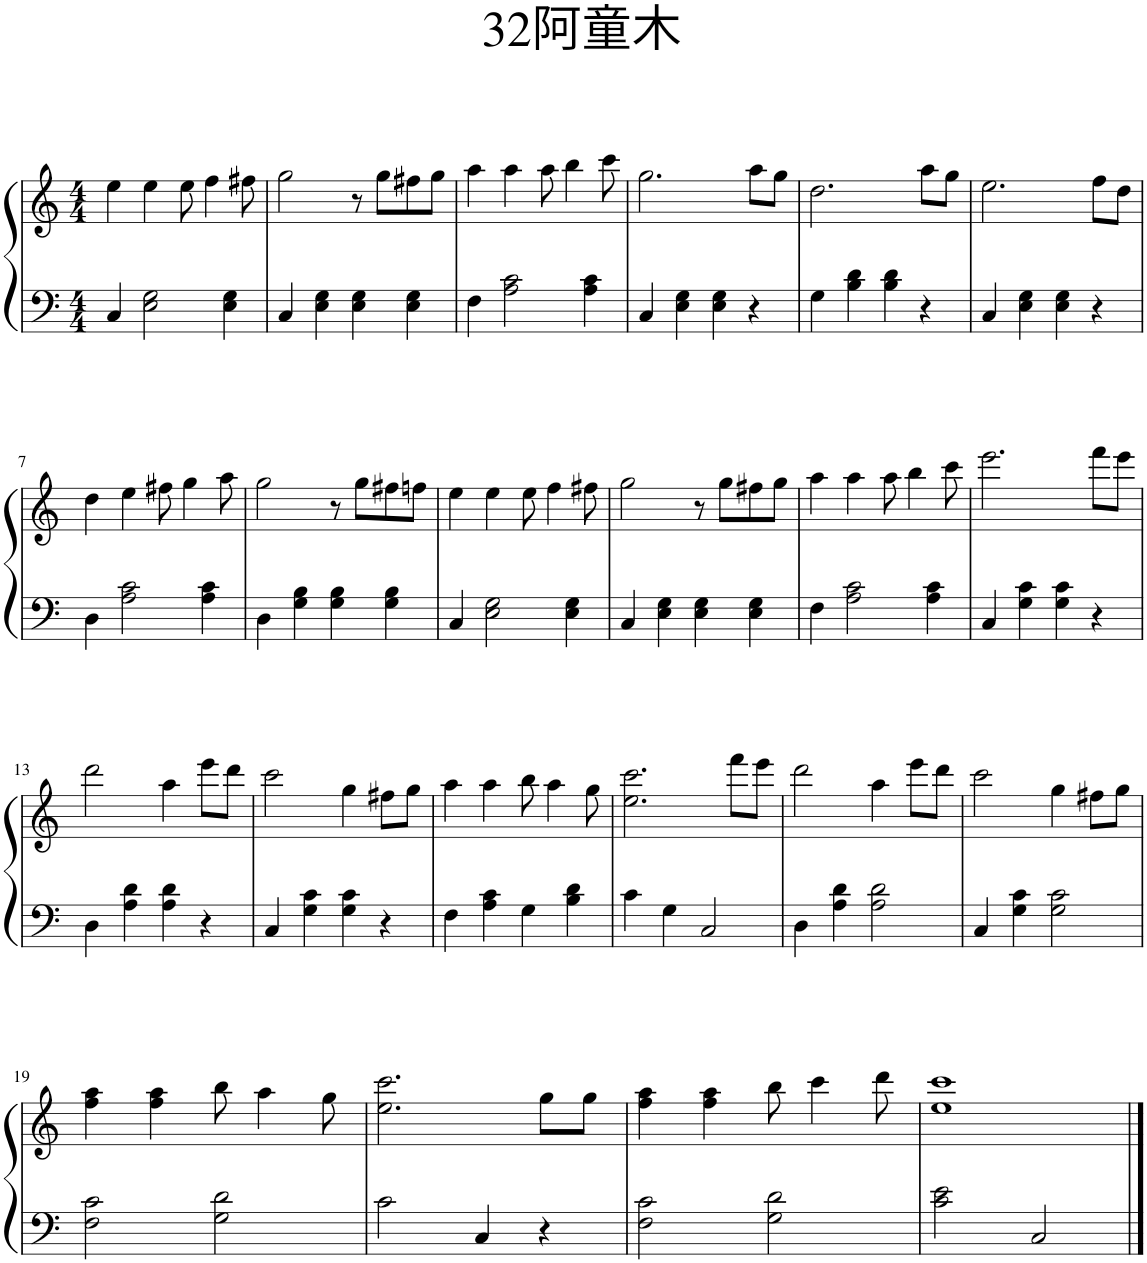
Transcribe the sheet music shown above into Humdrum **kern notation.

**kern	**kern
*part1	*part1
*staff2	*staff1
*I"钢琴	*
*clefF4	*clefG2
*k[]	*k[]
*M4/4	*M4/4
=1	=1
4C/	4ee\
2E\ 2G\	4ee\
.	8ee\
.	4ff\
4E\ 4G\	.
.	8ff#X\
=2	=2
4C/	2gg\
4E\ 4G\	.
4E\ 4G\	8r
.	8gg\L
4E\ 4G\	8ff#X\
.	8gg\J
=3	=3
4F\	4aa\
2A\ 2c\	4aa\
.	8aa\
.	4bb\
4A\ 4c\	.
.	8ccc\
=4	=4
4C/	2.gg\
4E\ 4G\	.
4E\ 4G\	.
4r	8aa\L
.	8gg\J
=5	=5
4G\	2.dd\
4B\ 4d\	.
4B\ 4d\	.
4r	8aa\L
.	8gg\J
=6	=6
4C/	2.ee\
4E\ 4G\	.
4E\ 4G\	.
4r	8ff\L
.	8dd\J
!!LO:LB:g=z
=7	=7
4D\	4dd\
2A\ 2c\	4ee\
.	8ff#X\
.	4gg\
4A\ 4c\	.
.	8aa\
=8	=8
4D\	2gg\
4G\ 4B\	.
4G\ 4B\	8r
.	8gg\L
4G\ 4B\	8ff#X\
.	8ffn\J
=9	=9
4C/	4ee\
2E\ 2G\	4ee\
.	8ee\
.	4ff\
4E\ 4G\	.
.	8ff#X\
=10	=10
4C/	2gg\
4E\ 4G\	.
4E\ 4G\	8r
.	8gg\L
4E\ 4G\	8ff#X\
.	8gg\J
=11	=11
4F\	4aa\
2A\ 2c\	4aa\
.	8aa\
.	4bb\
4A\ 4c\	.
.	8ccc\
=12	=12
4C/	2.eee\
4G\ 4c\	.
4G\ 4c\	.
4r	8fff\L
.	8eee\J
!!LO:LB:g=z
=13	=13
4D\	2ddd\
4A\ 4d\	.
4A\ 4d\	4aa\
4r	8eee\L
.	8ddd\J
=14	=14
4C/	2ccc\
4G\ 4c\	.
4G\ 4c\	4gg\
4r	8ff#X\L
.	8gg\J
=15	=15
4F\	4aa\
4A\ 4c\	4aa\
4G\	8bb\
.	4aa\
4B\ 4d\	.
.	8gg\
=16	=16
4c\	2.ee\ 2.ccc\
4G\	.
2C/	.
.	8fff\L
.	8eee\J
=17	=17
4D\	2ddd\
4A\ 4d\	.
2A\ 2d\	4aa\
.	8eee\L
.	8ddd\J
=18	=18
4C/	2ccc\
4G\ 4c\	.
2G\ 2c\	4gg\
.	8ff#X\L
.	8gg\J
!!LO:LB:g=z
=19	=19
2F\ 2c\	4ff\ 4aa\
.	4ff\ 4aa\
2G\ 2d\	8bb\
.	4aa\
.	8gg\
=20	=20
2c\	2.ee\ 2.ccc\
4C/	.
4r	8gg\L
.	8gg\J
=21	=21
2F\ 2c\	4ff\ 4aa\
.	4ff\ 4aa\
2G\ 2d\	8bb\
.	4ccc\
.	8ddd\
=22	=22
2c\ 2e\	1ee 1ccc
2C/	.
==	==
*-	*-
